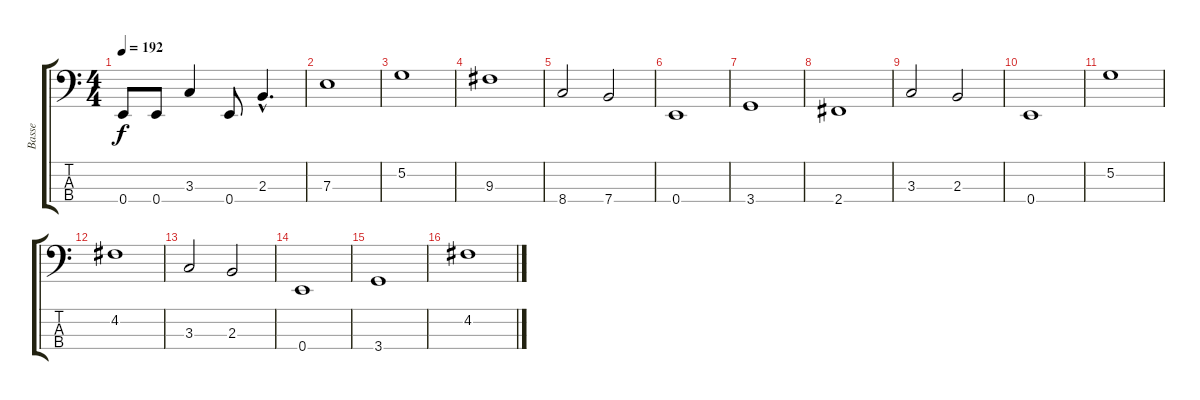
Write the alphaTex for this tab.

\track ("Basse" "Basse") {instrument electricbasspick}
\staff {score tabs}
\tuning (G2 D2 A1 E1) {hide}
\ts (4 4)
\tempo 192
\clef f4
\ks c
0.4.8{dy f} 0.4.8 3.3.4 0.4.8 2.3{hac}.4{d} |
7.3.1 |
5.2.1 |
9.3.1 |
8.4.2 7.4.2 |
0.4.1 |
3.4.1 |
2.4.1 |
3.3.2 2.3.2 |
0.4.1 |
5.2.1 |
4.2.1 |
3.3.2 2.3.2 |
0.4.1 |
3.4.1 |
4.2.1
